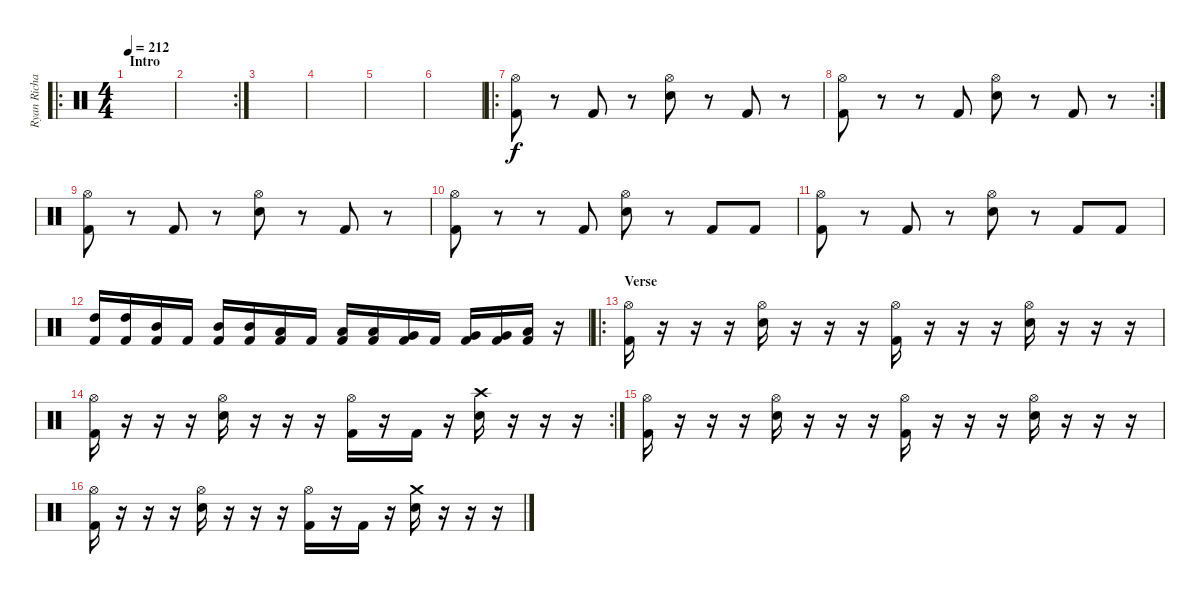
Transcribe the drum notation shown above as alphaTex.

\track ("Ryan Richards" "Ryan Richa") {instrument percussion}
\staff {score}
\articulation defaults
\ro
\ts (4 4)
\section ("" "Intro")
\tempo 212
\clef neutral
\ks c
|
\rc 2
|
|
|
|
|
\ro
("Kick (hit) 2" "Hi-Hat (open)").8 r.8 "Kick (hit) 2".8 r.8 ("Snare (hit) 2" "Hi-Hat (open)").8 r.8 "Kick (hit) 2".8 r.8 |
\rc 2
("Kick (hit) 2" "Hi-Hat (open)").8 r.8 r.8 "Kick (hit) 2".8 ("Snare (hit) 2" "Hi-Hat (open)").8 r.8 "Kick (hit) 2".8 r.8 |
("Kick (hit) 2" "Hi-Hat (open)").8 r.8 "Kick (hit) 2".8 r.8 ("Snare (hit) 2" "Hi-Hat (open)").8 r.8 "Kick (hit) 2".8 r.8 |
("Kick (hit) 2" "Hi-Hat (open)").8 r.8 r.8 "Kick (hit) 2".8 ("Snare (hit) 2" "Hi-Hat (open)").8 r.8 "Kick (hit) 2".8 "Kick (hit) 2".8 |
("Kick (hit) 2" "Hi-Hat (open)").8 r.8 "Kick (hit) 2".8 r.8 ("Snare (hit) 2" "Hi-Hat (open)").8 r.8 "Kick (hit) 2".8 "Kick (hit) 2".8 |
("Kick (hit) 2" "High Tom (hit)").16 ("Kick (hit) 2" "High Tom (hit)").16 ("Kick (hit) 2" "Mid Tom (hit)").16 "Kick (hit) 2".16 ("Kick (hit) 2" "Mid Tom (hit)").16 ("Kick (hit) 2" "Mid Tom (hit)").16 ("Kick (hit) 2" "Low Tom (hit)").16 "Kick (hit) 2".16 ("Kick (hit) 2" "Low Tom (hit)").16 ("Kick (hit) 2" "Low Tom (hit)").16 ("Kick (hit) 2" "Very Low Tom (hit)").16 "Kick (hit) 2".16 ("Kick (hit) 2" "Very Low Tom (hit)").16 ("Kick (hit) 2" "Very Low Tom (hit)").16 ("Kick (hit) 2" "Low Floor Tom (hit)").16 r.16 |
\ro
\section ("" "Verse")
("Kick (hit) 2" "Hi-Hat (open)").16 r.16 r.16 r.16 ("Snare (hit) 2" "Hi-Hat (open)").16 r.16 r.16 r.16 ("Kick (hit) 2" "Hi-Hat (open)").16 r.16 r.16 r.16 ("Snare (hit) 2" "Hi-Hat (open)").16 r.16 r.16 r.16 |
\rc 2
("Kick (hit) 2" "Hi-Hat (open)").16 r.16 r.16 r.16 ("Snare (hit) 2" "Hi-Hat (open)").16 r.16 r.16 r.16 ("Kick (hit) 2" "Hi-Hat (open)").16 r.16 "Kick (hit) 2".16 r.16 ("Snare (hit) 2" "Crash high (hit)").16 r.16 r.16 r.16 |
("Kick (hit) 2" "Hi-Hat (open)").16 r.16 r.16 r.16 ("Snare (hit) 2" "Hi-Hat (open)").16 r.16 r.16 r.16 ("Kick (hit) 2" "Hi-Hat (open)").16 r.16 r.16 r.16 ("Snare (hit) 2" "Hi-Hat (open)").16 r.16 r.16 r.16 |
("Kick (hit) 2" "Hi-Hat (open)").16 r.16 r.16 r.16 ("Snare (hit) 2" "Hi-Hat (open)").16 r.16 r.16 r.16 ("Kick (hit) 2" "Hi-Hat (open)").16 r.16 "Kick (hit) 2".16 r.16 ("Snare (hit) 2" "Crash medium (hit)").16 r.16 r.16 r.16
